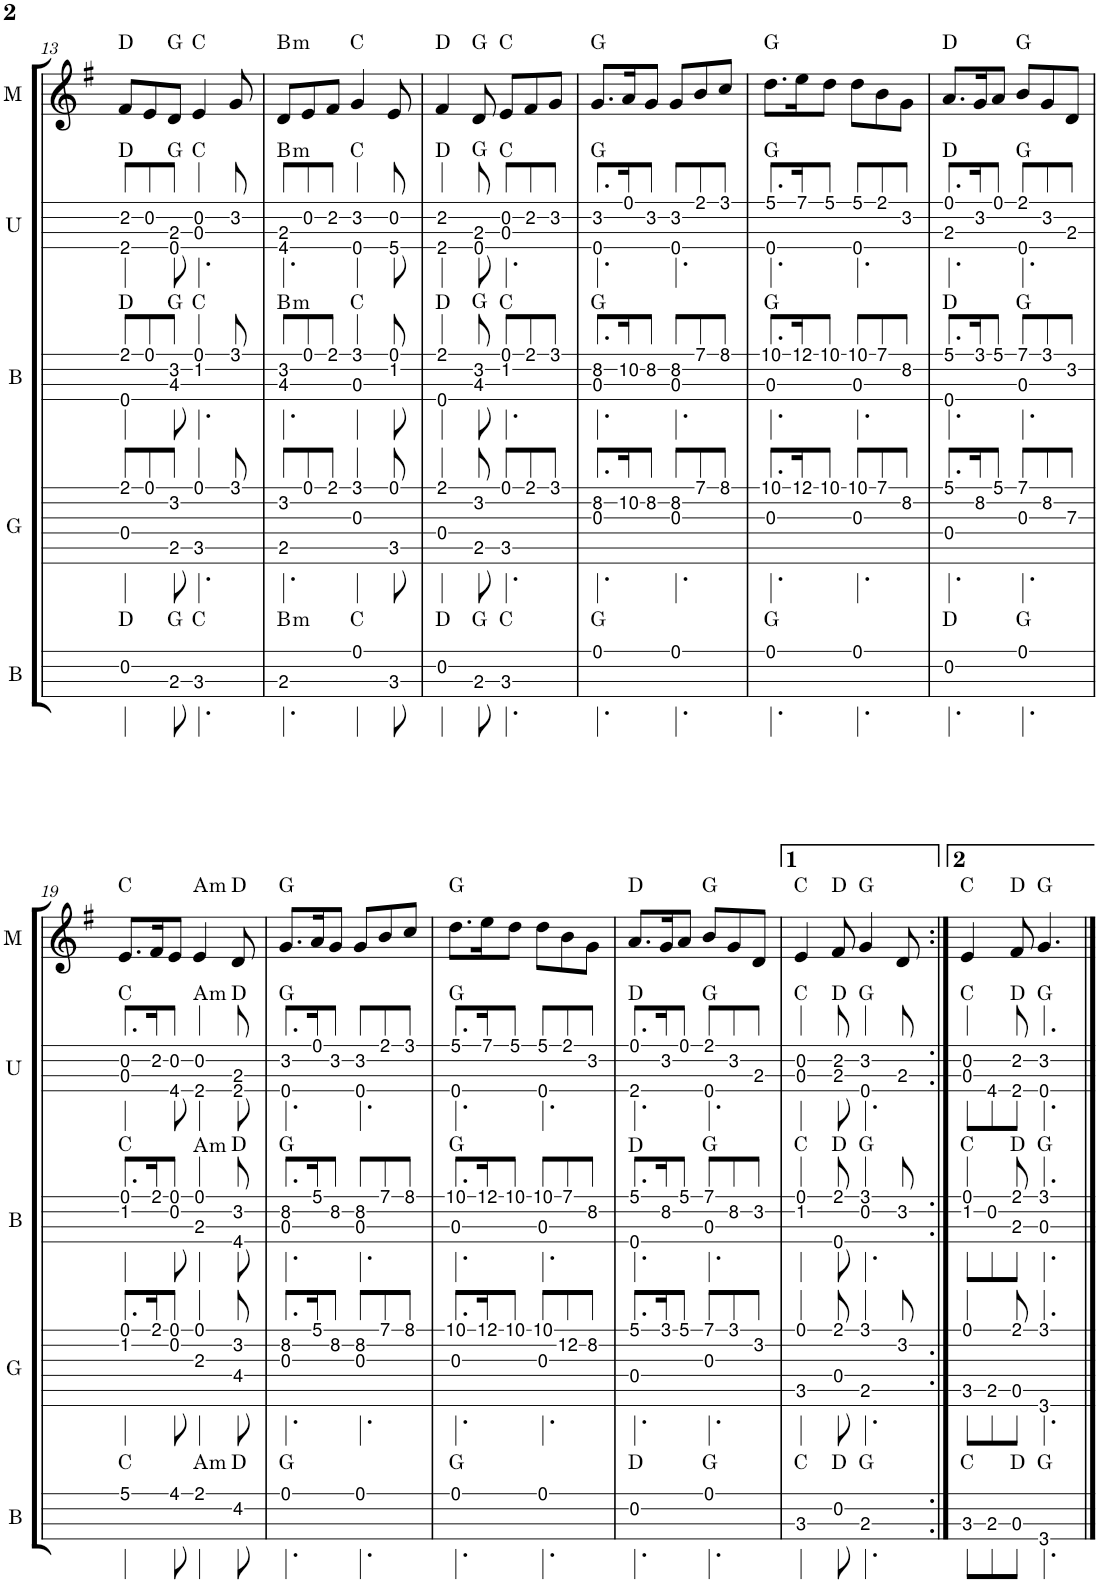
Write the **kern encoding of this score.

**kern	**harte	**kern	**kern	**harte	**kern	**harte	**kern	**harte
*part5	*part5	*part4	*part3	*part3	*part2	*part2	*part1	*part1
*staff5	*	*staff4	*staff3	*	*staff2	*	*staff1	*
*I"Bass	*	*I"Guitar	*I"Baritone	*	*I"Ukulele	*	*I"Mandolin	*
*I'B	*	*I'G	*I'B	*	*I'U	*	*I'M	*
!!LO:PB:g=z
*	*	*	*	*	*	*	*clefG2	*
*	*	*	*Trd7c12	*	*	*	*	*
*k[f#]	*	*k[f#]	*k[f#]	*	*k[f#]	*	*k[f#]	*
*G:	*	*G:	*G:	*	*G:	*	*G:	*
*M6/8	*	*M6/8	*M6/8	*	*M6/8	*	*M6/8	*
=13	=13	=13	=13	=13	=13	=13	=13	=13
*	*	*^	*^	*	*^	*	*	*
4DD\	D:maj	8f#/L	4D\	8f#/L	4D\	D:maj	8f#/L	4A\	D:maj	8f#/L	D:maj
.	.	8e/	.	8e/	.	.	8e/	.	.	8e/	.
8BBB\	G:maj	8d/J	8BB\	8d/J	8B\	G:maj	8d/J	8G\	G:maj	8d/J	G:maj
4.CC\	C:maj	4e/	4.C\	4e/	4.c\	C:maj	4e/	4.c\	C:maj	4e/	C:maj
.	.	8g/	.	8g/	.	.	8g/	.	.	8g/	.
=14	=14	=14	=14	=14	=14	=14	=14	=14	=14	=14	=14
!	!LO:H:kt=m	!	!	!	!	!LO:H:kt=m	!	!	!LO:H:kt=m	!	!LO:H:kt=m
4.BBB\	B:min	8d/L	4.BB\	8d/L	4.B\	B:min	8d/L	4.B\	B:min	8d/L	B:min
.	.	8e/	.	8e/	.	.	8e/	.	.	8e/	.
.	.	8f#/J	.	8f#/J	.	.	8f#/J	.	.	8f#/J	.
4GG\	C:maj	4g/	4G\	4g/	4G\	C:maj	4g/	4G\	C:maj	4g/	C:maj
8CC\	.	8e/	8C\	8e/	8c\	.	8e/	8c\	.	8e/	.
=15	=15	=15	=15	=15	=15	=15	=15	=15	=15	=15	=15
4DD\	D:maj	4f#/	4D\	4f#/	4D\	D:maj	4f#/	4A\	D:maj	4f#/	D:maj
8BBB\	G:maj	8d/	8BB\	8d/	8B\	G:maj	8d/	8G\	G:maj	8d/	G:maj
4.CC\	C:maj	8e/L	4.C\	8e/L	4.c\	C:maj	8e/L	4.c\	C:maj	8e/L	C:maj
.	.	8f#/	.	8f#/	.	.	8f#/	.	.	8f#/	.
.	.	8g/J	.	8g/J	.	.	8g/J	.	.	8g/J	.
=16	=16	=16	=16	=16	=16	=16	=16	=16	=16	=16	=16
4.GG\	G:maj	8.g/L	4.G\	8.g/L	4.G\	G:maj	8.g/L	4.G\	G:maj	8.g/L	G:maj
.	.	16a/K	.	16a/K	.	.	16a/K	.	.	16a/K	.
.	.	8g/J	.	8g/J	.	.	8g/J	.	.	8g/J	.
4.GG\	.	8g/L	4.G\	8g/L	4.G\	.	8g/L	4.G\	.	8g/L	.
.	.	8b/	.	8b/	.	.	8b/	.	.	8b/	.
.	.	8cc/J	.	8cc/J	.	.	8cc/J	.	.	8cc/J	.
=17	=17	=17	=17	=17	=17	=17	=17	=17	=17	=17	=17
4.GG\	G:maj	8.dd/L	4.G\	8.dd/L	4.G\	G:maj	8.dd/L	4.G\	G:maj	8.dd\L	G:maj
.	.	16ee/K	.	16ee/K	.	.	16ee/K	.	.	16ee\K	.
.	.	8dd/J	.	8dd/J	.	.	8dd/J	.	.	8dd\J	.
4.GG\	.	8dd/L	4.G\	8dd/L	4.G\	.	8dd/L	4.G\	.	8dd\L	.
.	.	8b/	.	8b/	.	.	8b/	.	.	8b\	.
.	.	8g/J	.	8g/J	.	.	8g/J	.	.	8g\J	.
=18	=18	=18	=18	=18	=18	=18	=18	=18	=18	=18	=18
4.DD\	D:maj	8.a/L	4.D\	8.a/L	4.D\	D:maj	8.a/L	4.d\	D:maj	8.a/L	D:maj
.	.	16g/K	.	16g/K	.	.	16g/K	.	.	16g/K	.
.	.	8a/J	.	8a/J	.	.	8a/J	.	.	8a/J	.
4.GG\	G:maj	8b/L	4.G\	8b/L	4.G\	G:maj	8b/L	4.G\	G:maj	8b/L	G:maj
.	.	8g/	.	8g/	.	.	8g/	.	.	8g/	.
.	.	8d/J	.	8d/J	.	.	8d/J	.	.	8d/J	.
!!LO:LB:g=z
=19	=19	=19	=19	=19	=19	=19	=19	=19	=19	=19	=19
4C\	C:maj	8.e/L	4c\	8.e/L	4c\	C:maj	8.e/L	4c\	C:maj	8.e/L	C:maj
.	.	16f#/K	.	16f#/K	.	.	16f#/K	.	.	16f#/K	.
8BB\	.	8e/J	8B\	8e/J	8B\	.	8e/J	8B\	.	8e/J	.
!	!LO:H:kt=m	!	!	!	!	!LO:H:kt=m	!	!	!LO:H:kt=m	!	!LO:H:kt=m
4AA\	A:min	4e/	4A\	4e/	4A\	A:min	4e/	4A\	A:min	4e/	A:min
8FF#\	D:maj	8d/	8F#\	8d/	8F#\	D:maj	8d/	8A\	D:maj	8d/	D:maj
=20	=20	=20	=20	=20	=20	=20	=20	=20	=20	=20	=20
4.GG\	G:maj	8.g/L	4.G\	8.g/L	4.G\	G:maj	8.g/L	4.G\	G:maj	8.g/L	G:maj
.	.	16a/K	.	16a/K	.	.	16a/K	.	.	16a/K	.
.	.	8g/J	.	8g/J	.	.	8g/J	.	.	8g/J	.
4.GG\	.	8g/L	4.G\	8g/L	4.G\	.	8g/L	4.G\	.	8g/L	.
.	.	8b/	.	8b/	.	.	8b/	.	.	8b/	.
.	.	8cc/J	.	8cc/J	.	.	8cc/J	.	.	8cc/J	.
=21	=21	=21	=21	=21	=21	=21	=21	=21	=21	=21	=21
4.GG\	G:maj	8.dd/L	4.G\	8.dd/L	4.G\	G:maj	8.dd/L	4.G\	G:maj	8.dd\L	G:maj
.	.	16ee/K	.	16ee/K	.	.	16ee/K	.	.	16ee\K	.
.	.	8dd/J	.	8dd/J	.	.	8dd/J	.	.	8dd\J	.
4.GG\	.	8dd/L	4.G\	8dd/L	4.G\	.	8dd/L	4.G\	.	8dd\L	.
.	.	8b/	.	8b/	.	.	8b/	.	.	8b\	.
.	.	8g/J	.	8g/J	.	.	8g/J	.	.	8g\J	.
=22	=22	=22	=22	=22	=22	=22	=22	=22	=22	=22	=22
4.DD\	D:maj	8.a/L	4.D\	8.a/L	4.D\	D:maj	8.a/L	4.A\	D:maj	8.a/L	D:maj
.	.	16g/K	.	16g/K	.	.	16g/K	.	.	16g/K	.
.	.	8a/J	.	8a/J	.	.	8a/J	.	.	8a/J	.
4.GG\	G:maj	8b/L	4.G\	8b/L	4.G\	G:maj	8b/L	4.G\	G:maj	8b/L	G:maj
.	.	8g/	.	8g/	.	.	8g/	.	.	8g/	.
.	.	8d/J	.	8d/J	.	.	8d/J	.	.	8d/J	.
=23	=23	=23	=23	=23	=23	=23	=23	=23	=23	=23	=23
4CC\	C:maj	4e/	4C\	4e/	4c\	C:maj	4e/	4c\	C:maj	4e/	C:maj
8DD\	D:maj	8f#/	8D\	8f#/	8D\	D:maj	8f#/	8d\	D:maj	8f#/	D:maj
4.BBB\	G:maj	4g/	4.BB\	4g/	4.B\	G:maj	4g/	4.G\	G:maj	4g/	G:maj
.	.	8d/	.	8d/	.	.	8d/	.	.	8d/	.
=24:|!	=24:|!	=24:|!	=24:|!	=24:|!	=24:|!	=24:|!	=24:|!	=24:|!	=24:|!	=24:|!	=24:|!
8CC\L	C:maj	4e/	8C\L	4e/	8c\L	C:maj	4e/	8c\L	C:maj	4e/	C:maj
8BBB\	.	.	8BB\	.	8B\	.	.	8B\	.	.	.
8AAA\J	D:maj	8f#/	8AA\J	8f#/	8A\J	D:maj	8f#/	8A\J	D:maj	8f#/	D:maj
4.GGG\	G:maj	4.g/	4.GG\	4.g/	4.G\	G:maj	4.g/	4.G\	G:maj	4.g/	G:maj
*	*	*v	*v	*	*	*	*v	*v	*	*	*
*	*	*	*v	*v	*	*	*	*	*
==	==	==	==	==	==	==	==	==
*-	*-	*-	*-	*-	*-	*-	*-	*-
